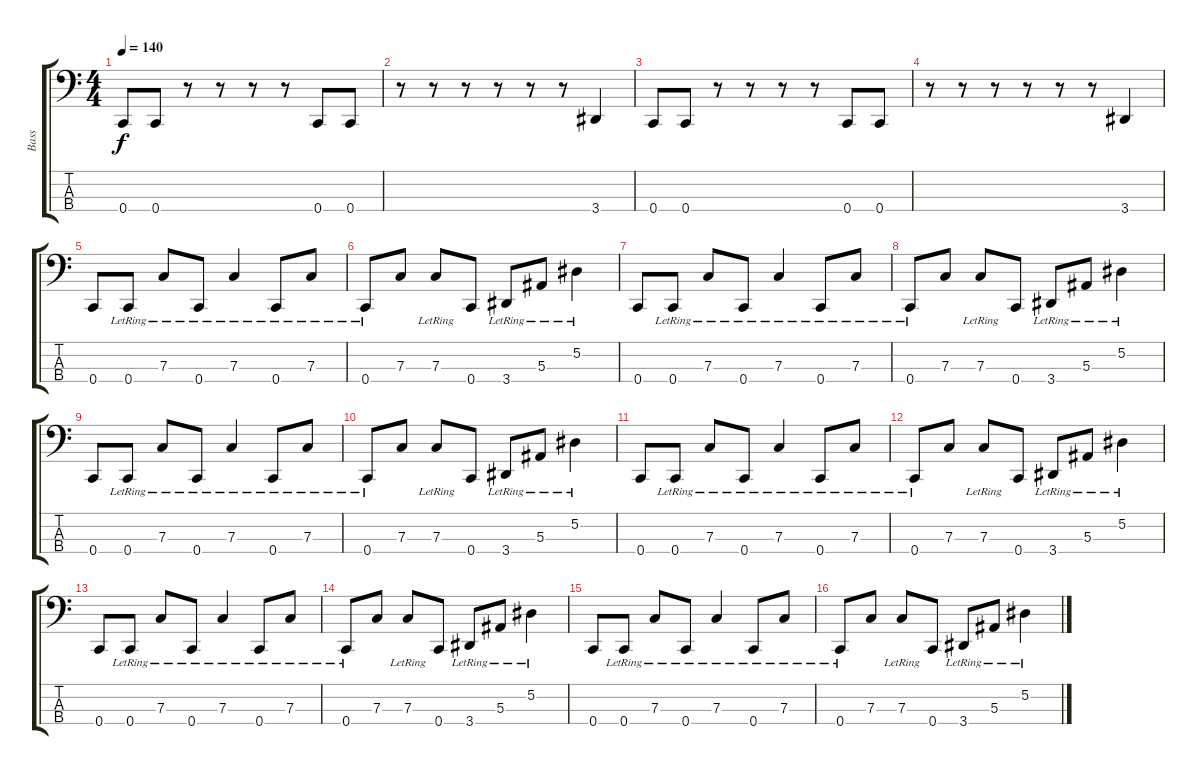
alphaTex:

\track ("Bass" "Bass") {instrument electricbasspick}
\staff {score tabs}
\tuning (Eb2 Bb1 F1 C1) {hide}
\ts (4 4)
\tempo 140
\clef f4
\ks c
0.4.8{dy f} 0.4.8 r.8 r.8 r.8 r.8 0.4.8 0.4.8 |
r.8 r.8 r.8 r.8 r.8 r.8 3.4.4 |
0.4.8 0.4.8 r.8 r.8 r.8 r.8 0.4.8 0.4.8 |
r.8 r.8 r.8 r.8 r.8 r.8 3.4.4 |
0.4.8 0.4{lr}.8 7.3{lr}.8 0.4{lr}.8 7.3{lr}.4 0.4{lr}.8 7.3{lr}.8 |
0.4{lr}.8 7.3.8 7.3{lr}.8 0.4.8 3.4{lr}.8 5.3{lr}.8 5.2{lr}.4 |
0.4.8 0.4{lr}.8 7.3{lr}.8 0.4{lr}.8 7.3{lr}.4 0.4{lr}.8 7.3{lr}.8 |
0.4{lr}.8 7.3.8 7.3{lr}.8 0.4.8 3.4{lr}.8 5.3{lr}.8 5.2{lr}.4 |
0.4.8 0.4{lr}.8 7.3{lr}.8 0.4{lr}.8 7.3{lr}.4 0.4{lr}.8 7.3{lr}.8 |
0.4{lr}.8 7.3.8 7.3{lr}.8 0.4.8 3.4{lr}.8 5.3{lr}.8 5.2{lr}.4 |
0.4.8 0.4{lr}.8 7.3{lr}.8 0.4{lr}.8 7.3{lr}.4 0.4{lr}.8 7.3{lr}.8 |
0.4{lr}.8 7.3.8 7.3{lr}.8 0.4.8 3.4{lr}.8 5.3{lr}.8 5.2{lr}.4 |
0.4.8 0.4{lr}.8 7.3{lr}.8 0.4{lr}.8 7.3{lr}.4 0.4{lr}.8 7.3{lr}.8 |
0.4{lr}.8 7.3.8 7.3{lr}.8 0.4.8 3.4{lr}.8 5.3{lr}.8 5.2{lr}.4 |
0.4.8 0.4{lr}.8 7.3{lr}.8 0.4{lr}.8 7.3{lr}.4 0.4{lr}.8 7.3{lr}.8 |
0.4{lr}.8 7.3.8 7.3{lr}.8 0.4.8 3.4{lr}.8 5.3{lr}.8 5.2{lr}.4
